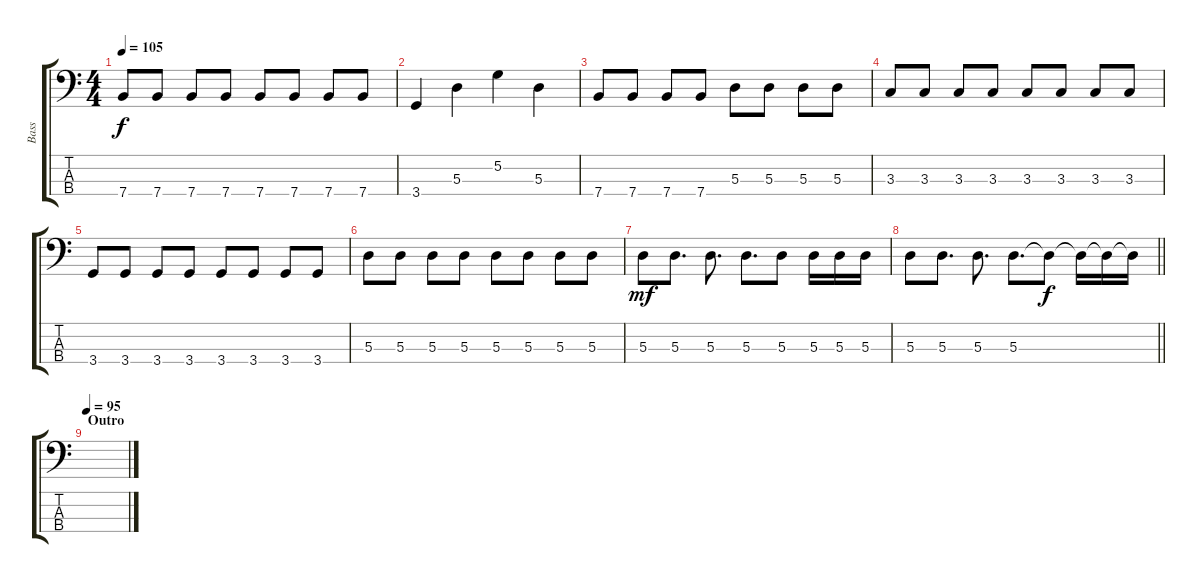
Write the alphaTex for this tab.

\track ("Bass" "Bass") {instrument electricbasspick}
\staff {score tabs}
\tuning (G2 D2 A1 E1) {hide}
\ts (4 4)
\tempo 105
\clef f4
\ks c
7.4.8{dy f} 7.4.8 7.4.8 7.4.8 7.4.8 7.4.8 7.4.8 7.4.8 |
3.4.4 5.3.4 5.2.4 5.3.4 |
7.4.8 7.4.8 7.4.8 7.4.8 5.3.8 5.3.8 5.3.8 5.3.8 |
3.3.8 3.3.8 3.3.8 3.3.8 3.3.8 3.3.8 3.3.8 3.3.8 |
3.4.8 3.4.8 3.4.8 3.4.8 3.4.8 3.4.8 3.4.8 3.4.8 |
5.3.8 5.3.8 5.3.8 5.3.8 5.3.8 5.3.8 5.3.8 5.3.8 |
5.3.8{dy mf} 5.3.8{d} 5.3.8{d} 5.3.8{d} 5.3.8 5.3.16 5.3.16 5.3.16 |
\barLineRight lightlight
5.3.8 5.3.8{d} 5.3.8{d} 5.3.8{d} 5.3{t}.8{dy f} 5.3{t}.16 5.3{t}.16 5.3{t}.16 |
\section ("" "Outro")
\tempo 95
